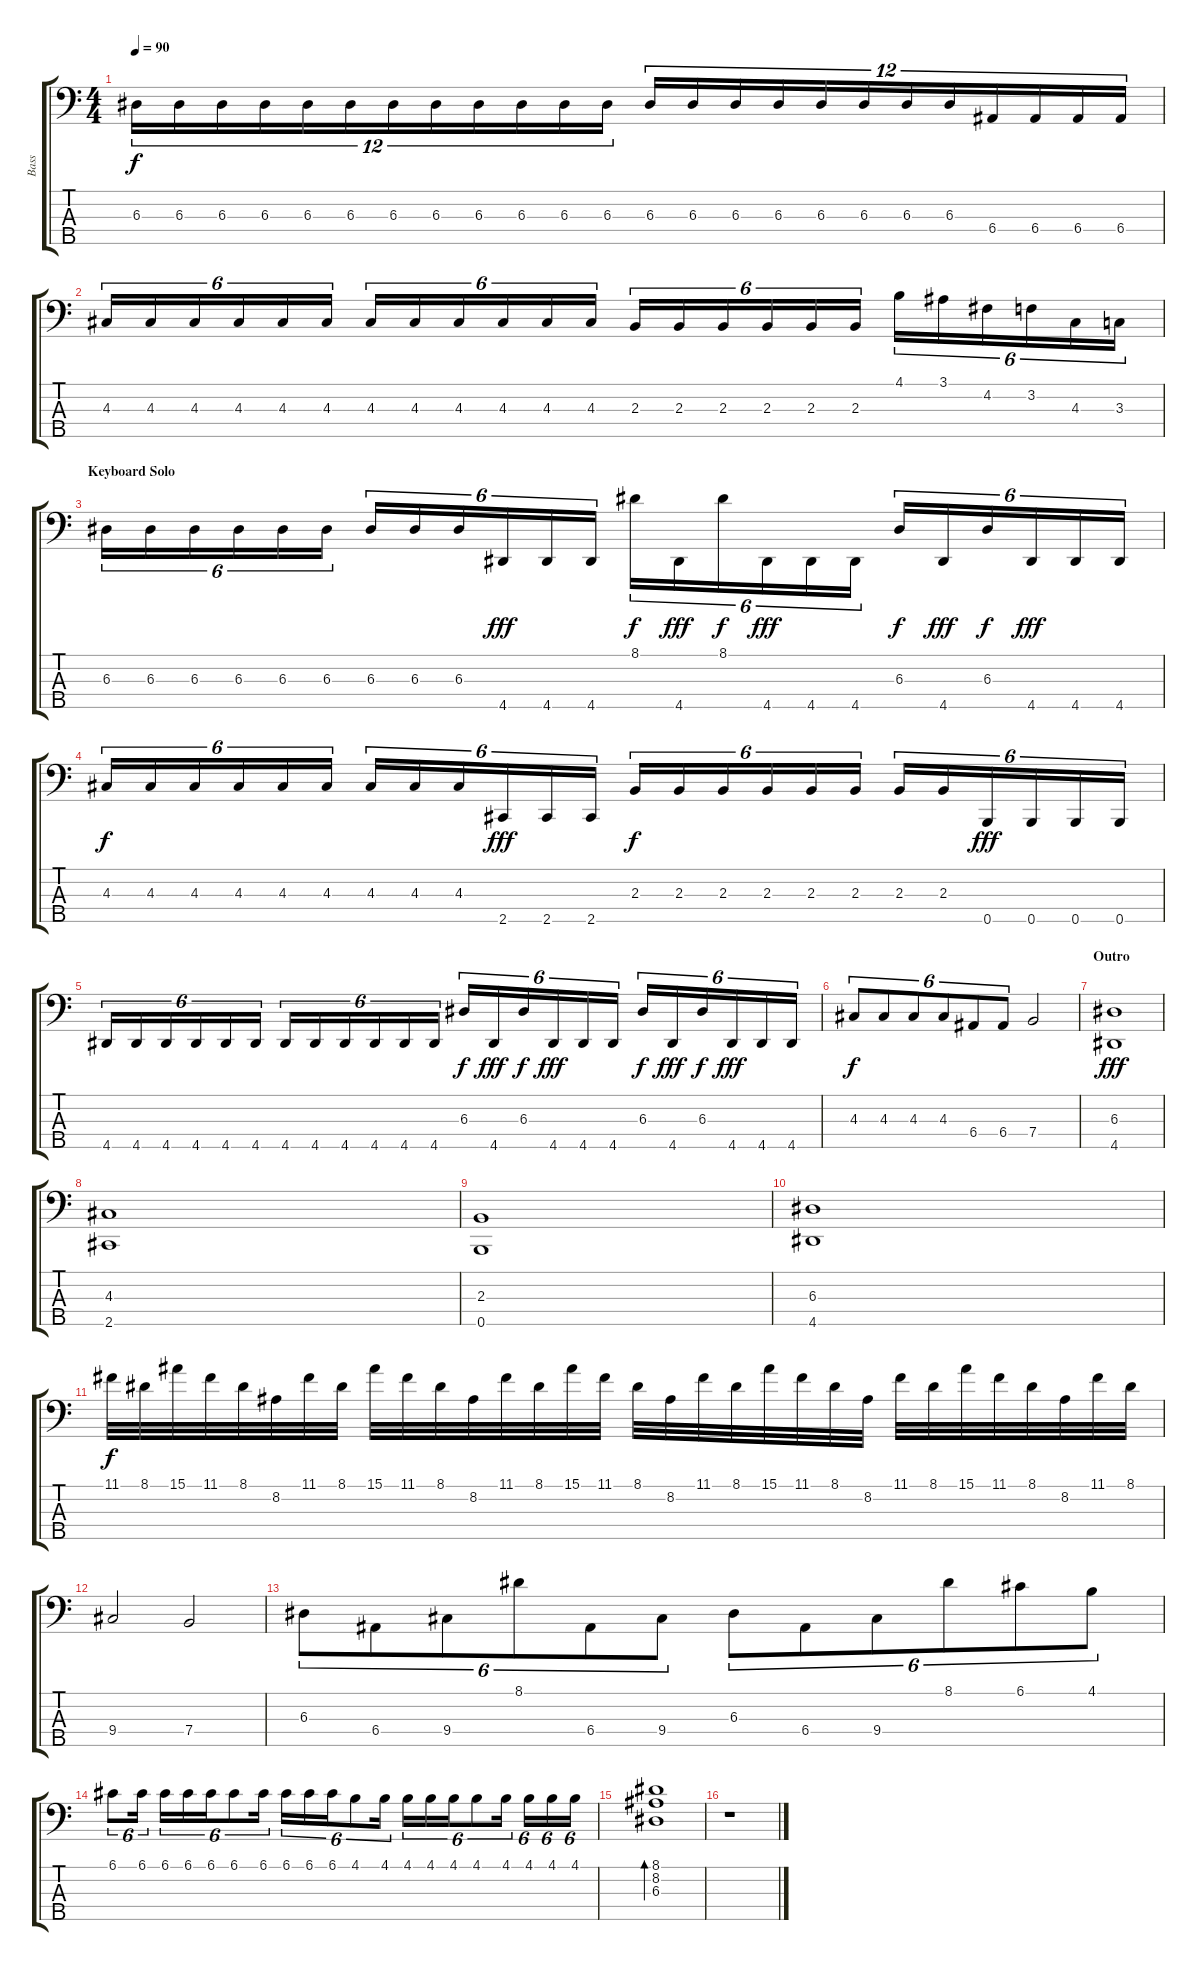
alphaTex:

\track ("Bass" "Bass") {instrument electricbassfinger}
\staff {score tabs}
\tuning (G2 D2 A1 E1 B0) {hide}
\ts (4 4)
\tempo 90
\clef f4
\ks c
6.3.16{tu (12 8) dy f} 6.3.16{tu (12 8)} 6.3.16{tu (12 8)} 6.3.16{tu (12 8)} 6.3.16{tu (12 8)} 6.3.16{tu (12 8)} 6.3.16{tu (12 8)} 6.3.16{tu (12 8)} 6.3.16{tu (12 8)} 6.3.16{tu (12 8)} 6.3.16{tu (12 8)} 6.3.16{tu (12 8)} 6.3.16{tu (12 8)} 6.3.16{tu (12 8)} 6.3.16{tu (12 8)} 6.3.16{tu (12 8)} 6.3.16{tu (12 8)} 6.3.16{tu (12 8)} 6.3.16{tu (12 8)} 6.3.16{tu (12 8)} 6.4.16{tu (12 8)} 6.4.16{tu (12 8)} 6.4.16{tu (12 8)} 6.4.16{tu (12 8)} |
4.3.16{tu (6 4)} 4.3.16{tu (6 4)} 4.3.16{tu (6 4)} 4.3.16{tu (6 4)} 4.3.16{tu (6 4)} 4.3.16{tu (6 4)} 4.3.16{tu (6 4)} 4.3.16{tu (6 4)} 4.3.16{tu (6 4)} 4.3.16{tu (6 4)} 4.3.16{tu (6 4)} 4.3.16{tu (6 4)} 2.3.16{tu (6 4)} 2.3.16{tu (6 4)} 2.3.16{tu (6 4)} 2.3.16{tu (6 4)} 2.3.16{tu (6 4)} 2.3.16{tu (6 4)} 4.1.16{tu (6 4)} 3.1.16{tu (6 4)} 4.2.16{tu (6 4)} 3.2.16{tu (6 4)} 4.3.16{tu (6 4)} 3.3.16{tu (6 4)} |
\section ("" "Keyboard Solo")
6.3.16{tu (6 4)} 6.3.16{tu (6 4)} 6.3.16{tu (6 4)} 6.3.16{tu (6 4)} 6.3.16{tu (6 4)} 6.3.16{tu (6 4)} 6.3.16{tu (6 4)} 6.3.16{tu (6 4)} 6.3.16{tu (6 4)} 4.5.16{tu (6 4) dy fff} 4.5.16{tu (6 4)} 4.5.16{tu (6 4)} 8.1.16{tu (6 4) dy f} 4.5.16{tu (6 4) dy fff} 8.1.16{tu (6 4) dy f} 4.5.16{tu (6 4) dy fff} 4.5.16{tu (6 4)} 4.5.16{tu (6 4)} 6.3.16{tu (6 4) dy f} 4.5.16{tu (6 4) dy fff} 6.3.16{tu (6 4) dy f} 4.5.16{tu (6 4) dy fff} 4.5.16{tu (6 4)} 4.5.16{tu (6 4)} |
4.3.16{tu (6 4) dy f} 4.3.16{tu (6 4)} 4.3.16{tu (6 4)} 4.3.16{tu (6 4)} 4.3.16{tu (6 4)} 4.3.16{tu (6 4)} 4.3.16{tu (6 4)} 4.3.16{tu (6 4)} 4.3.16{tu (6 4)} 2.5.16{tu (6 4) dy fff} 2.5.16{tu (6 4)} 2.5.16{tu (6 4)} 2.3.16{tu (6 4) dy f} 2.3.16{tu (6 4)} 2.3.16{tu (6 4)} 2.3.16{tu (6 4)} 2.3.16{tu (6 4)} 2.3.16{tu (6 4)} 2.3.16{tu (6 4)} 2.3.16{tu (6 4)} 0.5.16{tu (6 4) dy fff} 0.5.16{tu (6 4)} 0.5.16{tu (6 4)} 0.5.16{tu (6 4)} |
4.5.16{tu (6 4)} 4.5.16{tu (6 4)} 4.5.16{tu (6 4)} 4.5.16{tu (6 4)} 4.5.16{tu (6 4)} 4.5.16{tu (6 4)} 4.5.16{tu (6 4)} 4.5.16{tu (6 4)} 4.5.16{tu (6 4)} 4.5.16{tu (6 4)} 4.5.16{tu (6 4)} 4.5.16{tu (6 4)} 6.3.16{tu (6 4) dy f} 4.5.16{tu (6 4) dy fff} 6.3.16{tu (6 4) dy f} 4.5.16{tu (6 4) dy fff} 4.5.16{tu (6 4)} 4.5.16{tu (6 4)} 6.3.16{tu (6 4) dy f} 4.5.16{tu (6 4) dy fff} 6.3.16{tu (6 4) dy f} 4.5.16{tu (6 4) dy fff} 4.5.16{tu (6 4)} 4.5.16{tu (6 4)} |
4.3.8{tu (6 4) dy f} 4.3.8{tu (6 4)} 4.3.8{tu (6 4)} 4.3.8{tu (6 4)} 6.4.8{tu (6 4)} 6.4.8{tu (6 4)} 7.4.2 |
\section ("" "Outro")
(6.3 4.5).1{dy fff} |
(4.3 2.5).1 |
(2.3 0.5).1 |
(6.3 4.5).1 |
11.1.32{dy f} 8.1.32 15.1.32 11.1.32 8.1.32 8.2.32 11.1.32 8.1.32 15.1.32 11.1.32 8.1.32 8.2.32 11.1.32 8.1.32 15.1.32 11.1.32 8.1.32 8.2.32 11.1.32 8.1.32 15.1.32 11.1.32 8.1.32 8.2.32 11.1.32 8.1.32 15.1.32 11.1.32 8.1.32 8.2.32 11.1.32 8.1.32 |
9.4.2 7.4.2 |
6.3.8{tu (6 4)} 6.4.8{tu (6 4)} 9.4.8{tu (6 4)} 8.1.8{tu (6 4)} 6.4.8{tu (6 4)} 9.4.8{tu (6 4)} 6.3.8{tu (6 4)} 6.4.8{tu (6 4)} 9.4.8{tu (6 4)} 8.1.8{tu (6 4)} 6.1.8{tu (6 4)} 4.1.8{tu (6 4)} |
6.1.8{tu (6 4)} 6.1.16{tu (6 4)} 6.1.16{tu (6 4)} 6.1.16{tu (6 4)} 6.1.16{tu (6 4)} 6.1.8{tu (6 4)} 6.1.16{tu (6 4)} 6.1.16{tu (6 4)} 6.1.16{tu (6 4)} 6.1.16{tu (6 4)} 4.1.8{tu (6 4)} 4.1.16{tu (6 4)} 4.1.16{tu (6 4)} 4.1.16{tu (6 4)} 4.1.16{tu (6 4)} 4.1.8{tu (6 4)} 4.1.16{tu (6 4)} 4.1.16{tu (6 4)} 4.1.16{tu (6 4)} 4.1.16{tu (6 4)} |
(8.1 8.2 6.3).1{bd 240} |
r.1
